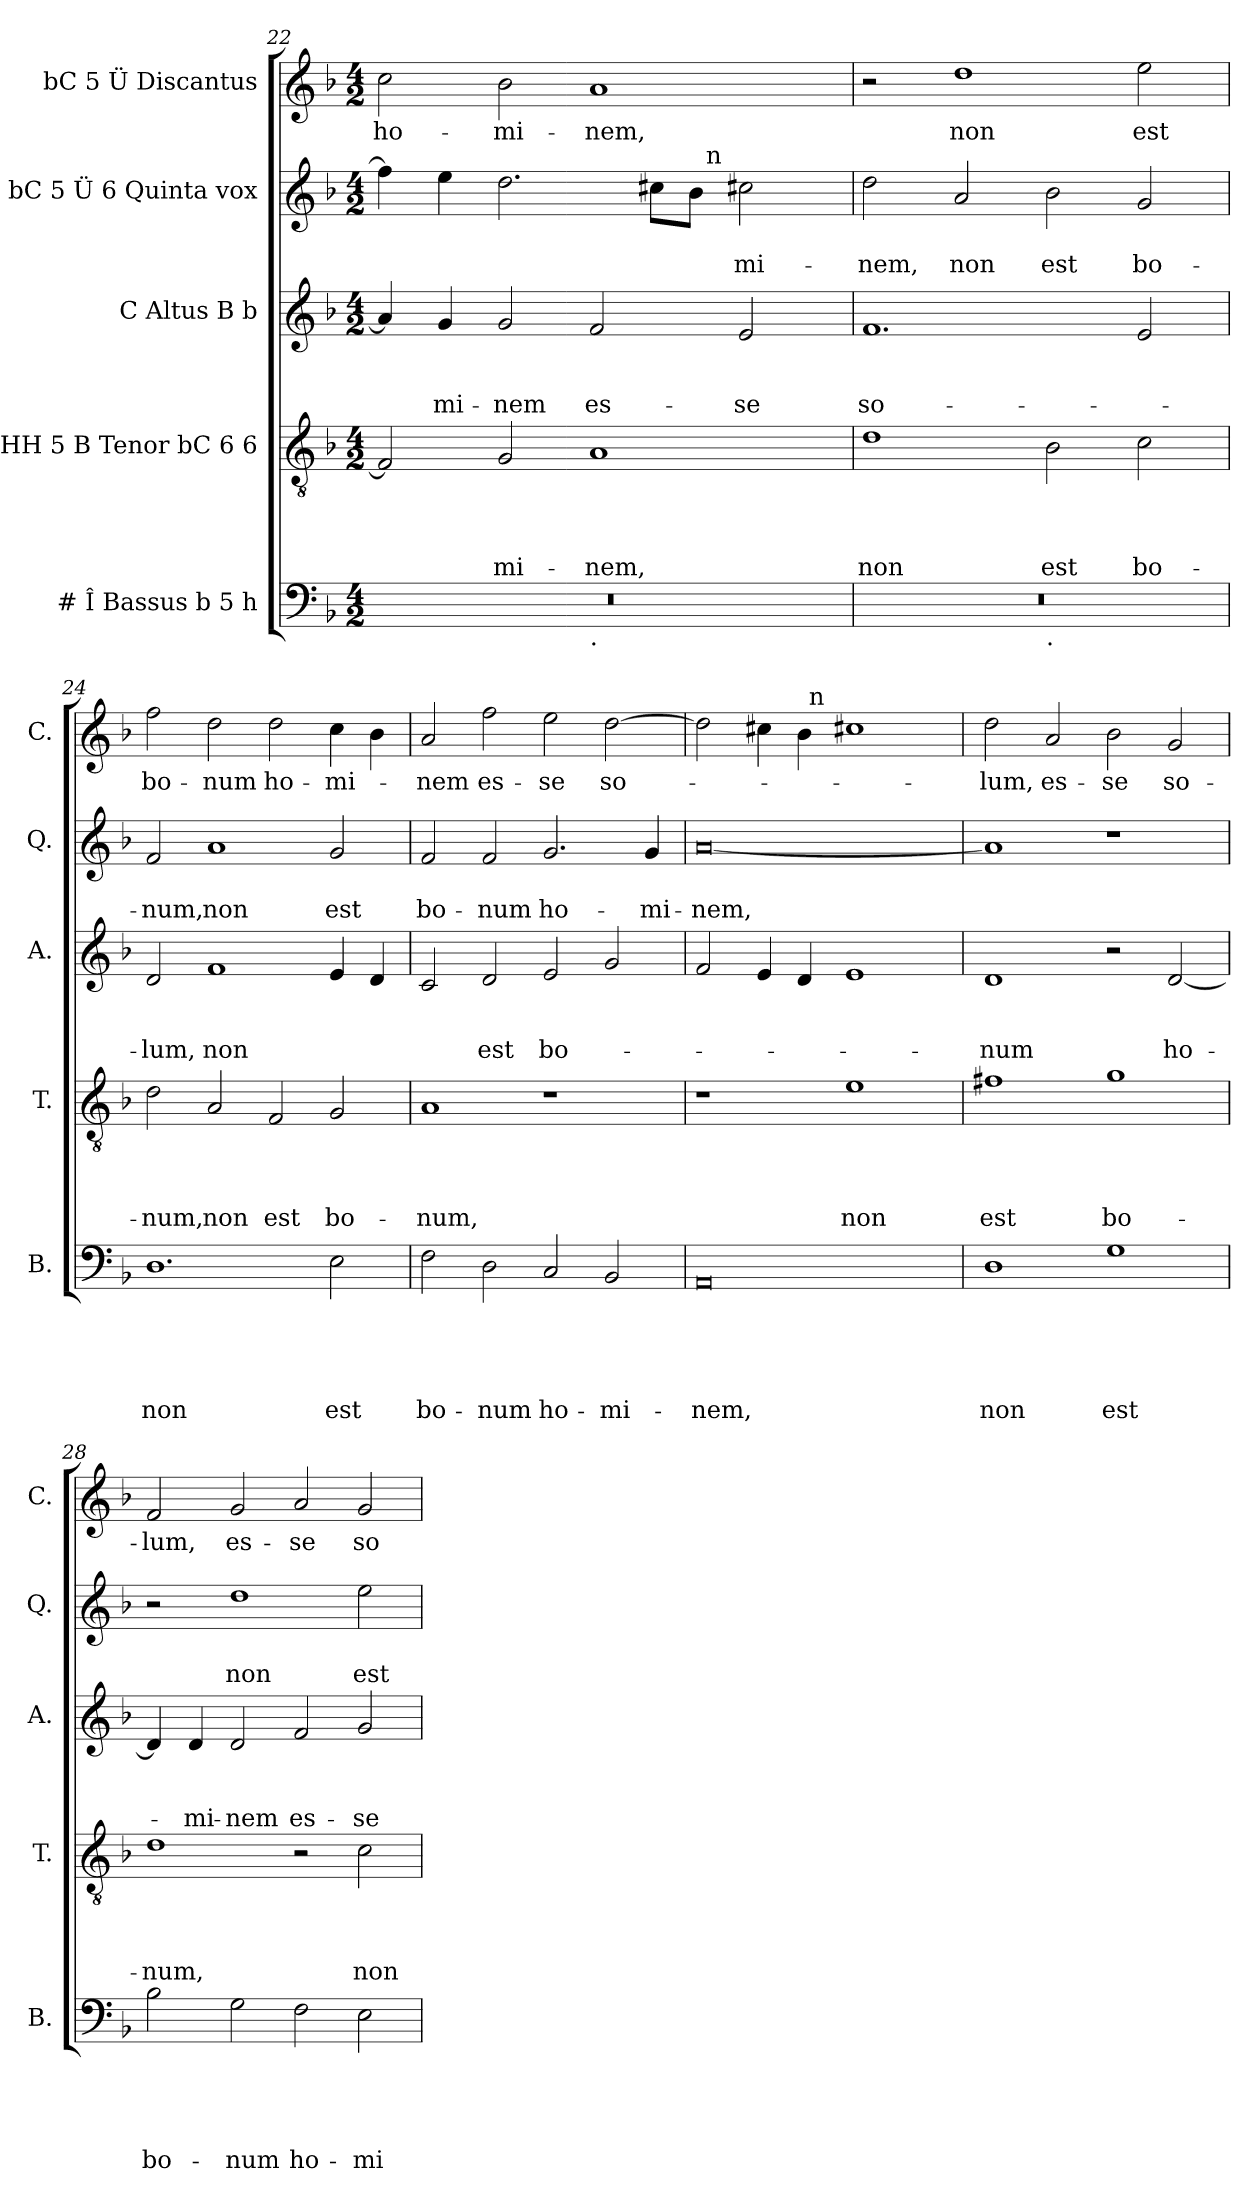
**kern	**text	**text	**text	**text	**text	**kern	**text	**text	**text	**text	**kern	**text	**text	**text	**kern	**text	**text	**kern	**text
*part5	*part5	*part5	*part5	*part5	*part5	*part4	*part4	*part4	*part4	*part4	*part3	*part3	*part3	*part3	*part2	*part2	*part2	*part1	*part1
*staff5	*staff5	*staff5	*staff5	*staff5	*staff5	*staff4	*staff4	*staff4	*staff4	*staff4	*staff3	*staff3	*staff3	*staff3	*staff2	*staff2	*staff2	*staff1	*staff1
*I"# Î Bassus b 5 h	*	*	*	*	*	*I"ú.HH 5 B Tenor bC 6 6	*	*	*	*	*I"C Altus B b	*	*	*	*I"bC 5 Ü 6 Quinta vox	*	*	*I"bC 5 Ü Discantus	*
*I'B.	*	*	*	*	*	*I'T.	*	*	*	*	*I'A.	*	*	*	*I'Q.	*	*	*I'C.	*
*clefF4	*	*	*	*	*	*clefGv2	*	*	*	*	*clefG2	*	*	*	*clefG2	*	*	*clefG2	*
*k[b-]	*	*	*	*	*	*k[b-]	*	*	*	*	*k[b-]	*	*	*	*k[b-]	*	*	*k[b-]	*
*F:	*	*	*	*	*	*F:	*	*	*	*	*F:	*	*	*	*F:	*	*	*F:	*
*M4/2	*	*	*	*	*	*M4/2	*	*	*	*	*M4/2	*	*	*	*M4/2	*	*	*M4/2	*
=22	=22	=22	=22	=22	=22	=22	=22	=22	=22	=22	=22	=22	=22	=22	=22	=22	=22	=22	=22
!	!	!	!	!	!	!	!	!	!	!	!	!	!	!	!	!	!	!	!LO:LY:b
*^	*	*	*	*	*	*	*	*	*	*	*	*	*	*	*^	*	*	*	*
0r	1ryy	.	.	.	.	.	2F/]	.	.	.	.	4a/]	.	.	.	4ff\]	1ryy	.	.	2cc\	ho-
!	!	!	!	!	!	!	!	!	!	!	!	!	!	!	!LO:LY:b	!	!	!	!	!	!
.	.	.	.	.	.	.	.	.	.	.	.	4g/	.	.	-mi-	4ee\	.	.	.	.	.
!	!	!	!	!	!	!	!	!	!	!	!LO:LY:b	!	!	!	!LO:LY:b	!	!	!	!	!	!LO:LY:b
.	.	.	.	.	.	.	2G/	.	.	.	-mi-	2g/	.	.	-nem	2.dd\	.	.	.	2b-\	-mi-
!	!LO:TX:b:t=.	!	!	!	!	!	!	!	!	!	!	!	!	!	!	!	!	!	!	!	!
!	!	!	!	!	!	!	!	!	!	!	!LO:LY:b	!	!	!	!LO:LY:b	!	!	!	!	!	!LO:LY:b
.	1ryy	.	.	.	.	.	1A	.	.	.	-nem,	2f/	.	.	es-	.	4ryy	.	.	1a	-nem,
.	.	.	.	.	.	.	.	.	.	.	.	.	.	.	.	8cc#X\L	8ryy	.	.	.	.
.	.	.	.	.	.	.	.	.	.	.	.	.	.	.	.	8b-\J	32ryy	.	.	.	.
!	!	!	!	!	!	!	!	!	!	!	!	!	!	!	!	!	!LO:TX:a:t=n	!	!	!	!
.	.	.	.	.	.	.	.	.	.	.	.	.	.	.	.	.	2ryy	.	.	.	.
!	!	!	!	!	!	!	!	!	!	!	!	!	!	!	!LO:LY:b	!	!	!	!LO:LY:b	!	!
.	.	.	.	.	.	.	.	.	.	.	.	2e/	.	.	-se	2cc#X\	.	.	-mi-	.	.
.	.	.	.	.	.	.	.	.	.	.	.	.	.	.	.	.	16.ryy	.	.	.	.
=23	=23	=23	=23	=23	=23	=23	=23	=23	=23	=23	=23	=23	=23	=23	=23	=23	=23	=23	=23	=23	=23
!	!	!	!	!	!	!	!	!	!	!	!LO:LY:b	!	!	!	!LO:LY:b	!	!	!	!LO:LY:b	!	!
*	*	*	*	*	*	*	*	*	*	*	*	*	*	*	*	*v	*v	*	*	*	*
0r	1ryy	.	.	.	.	.	1d	.	.	.	non	1.f	.	.	so-	2dd\	.	-nem,	2r	.
!	!	!	!	!	!	!	!	!	!	!	!	!	!	!	!	!	!	!LO:LY:b	!	!LO:LY:b
.	.	.	.	.	.	.	.	.	.	.	.	.	.	.	.	2a/	.	non	1dd	non
!	!LO:TX:b:t=.	!	!	!	!	!	!	!	!	!	!	!	!	!	!	!	!	!	!	!
!	!	!	!	!	!	!	!	!	!	!	!LO:LY:b	!	!	!	!	!	!	!LO:LY:b	!	!
.	1ryy	.	.	.	.	.	2B-\	.	.	.	est	.	.	.	.	2b-\	.	est	.	.
!	!	!	!	!	!	!	!	!	!	!	!LO:LY:b	!	!	!	!	!	!	!LO:LY:b	!	!LO:LY:b
.	.	.	.	.	.	.	2c\	.	.	.	bo-	2e/	.	.	.	2g/	.	bo-	2ee\	est
=24	=24	=24	=24	=24	=24	=24	=24	=24	=24	=24	=24	=24	=24	=24	=24	=24	=24	=24	=24	=24
!	!	!	!	!	!	!LO:LY:b	!	!	!	!	!LO:LY:b	!	!	!	!LO:LY:b	!	!	!LO:LY:b	!	!LO:LY:b
*v	*v	*	*	*	*	*	*	*	*	*	*	*	*	*	*	*	*	*	*	*
1.D	.	.	.	.	non	2d\	.	.	.	-num,	2d/	.	.	-lum,	2f/	.	-num,	2ff\	bo-
!	!	!	!	!	!	!	!	!	!	!LO:LY:b	!	!	!	!LO:LY:b	!	!	!LO:LY:b	!	!LO:LY:b
.	.	.	.	.	.	2A/	.	.	.	non	1f	.	.	non	1a	.	non	2dd\	-num
!	!	!	!	!	!	!	!	!	!	!LO:LY:b	!	!	!	!	!	!	!	!	!LO:LY:b
.	.	.	.	.	.	2F/	.	.	.	est	.	.	.	.	.	.	.	2dd\	ho-
!	!	!	!	!	!LO:LY:b	!	!	!	!	!LO:LY:b	!	!	!	!	!	!	!LO:LY:b	!	!LO:LY:b
2E\	.	.	.	.	est	2G/	.	.	.	bo-	4e/	.	.	.	2g/	.	est	4cc\	-mi-
.	.	.	.	.	.	.	.	.	.	.	4d/	.	.	.	.	.	.	4b-\	.
!!LO:LB:g=z
=25	=25	=25	=25	=25	=25	=25	=25	=25	=25	=25	=25	=25	=25	=25	=25	=25	=25	=25	=25
!	!	!	!	!	!LO:LY:b	!	!	!	!	!LO:LY:b	!	!	!	!	!	!	!LO:LY:b	!	!LO:LY:b
2F\	.	.	.	.	bo-	1A	.	.	.	-num,	2c/	.	.	.	2f/	.	bo-	2a/	-nem
!	!	!	!	!	!LO:LY:b	!	!	!	!	!	!	!	!	!LO:LY:b	!	!	!LO:LY:b	!	!LO:LY:b
2D\	.	.	.	.	-num	.	.	.	.	.	2d/	.	.	est	2f/	.	-num	2ff\	es-
!	!	!	!	!	!LO:LY:b	!	!	!	!	!	!	!	!	!LO:LY:b	!	!	!LO:LY:b	!	!LO:LY:b
2C/	.	.	.	.	ho-	1r	.	.	.	.	2e/	.	.	bo-	2.g/	.	ho-	2ee\	-se
!	!	!	!	!	!LO:LY:b	!	!	!	!	!	!	!	!	!	!	!	!	!	!LO:LY:b
2BB-/	.	.	.	.	-mi-	.	.	.	.	.	2g/	.	.	.	.	.	.	[>2dd\	so-
!	!	!	!	!	!	!	!	!	!	!	!	!	!	!	!	!	!LO:LY:b	!	!
.	.	.	.	.	.	.	.	.	.	.	.	.	.	.	4g/	.	-mi-	.	.
=26	=26	=26	=26	=26	=26	=26	=26	=26	=26	=26	=26	=26	=26	=26	=26	=26	=26	=26	=26
!	!	!	!	!	!LO:LY:b	!	!	!	!	!	!	!	!	!	!	!	!LO:LY:b	!	!
*	*	*	*	*	*	*	*	*	*	*	*	*	*	*	*	*	*	*^	*
0AA	.	.	.	.	-nem,	1r	.	.	.	.	2f/	.	.	.	[<0a	.	-nem,	2dd\]	2ryy	.
.	.	.	.	.	.	.	.	.	.	.	4e/	.	.	.	.	.	.	4cc#X\	4ryy	.
.	.	.	.	.	.	.	.	.	.	.	4d/	.	.	.	.	.	.	4b-\	32ryy	.
!	!	!	!	!	!	!	!	!	!	!	!	!	!	!	!	!	!	!	!LO:TX:a:t=n	!
.	.	.	.	.	.	.	.	.	.	.	.	.	.	.	.	.	.	.	1ryy	.
!	!	!	!	!	!	!	!	!	!	!LO:LY:b	!	!	!	!	!	!	!	!	!	!
.	.	.	.	.	.	1e	.	.	.	non	1e	.	.	.	.	.	.	1cc#X	.	.
.	.	.	.	.	.	.	.	.	.	.	.	.	.	.	.	.	.	.	8..ryy	.
=27	=27	=27	=27	=27	=27	=27	=27	=27	=27	=27	=27	=27	=27	=27	=27	=27	=27	=27	=27	=27
!	!	!	!	!	!LO:LY:b	!	!	!	!	!LO:LY:b	!	!	!	!LO:LY:b	!	!	!	!	!	!LO:LY:b
*	*	*	*	*	*	*	*	*	*	*	*	*	*	*	*	*	*	*v	*v	*
1D	.	.	.	.	non	1f#X	.	.	.	est	1d	.	.	-num	1a]	.	.	2dd\	-lum,
!	!	!	!	!	!	!	!	!	!	!	!	!	!	!	!	!	!	!	!LO:LY:b
.	.	.	.	.	.	.	.	.	.	.	.	.	.	.	.	.	.	2a/	es-
!	!	!	!	!	!LO:LY:b	!	!	!	!	!LO:LY:b	!	!	!	!	!	!	!	!	!LO:LY:b
1G	.	.	.	.	est	1g	.	.	.	bo-	2r	.	.	.	1r	.	.	2b-\	-se
!	!	!	!	!	!	!	!	!	!	!	!	!	!	!LO:LY:b	!	!	!	!	!LO:LY:b
.	.	.	.	.	.	.	.	.	.	.	[<2d/	.	.	ho-	.	.	.	2g/	so-
=28	=28	=28	=28	=28	=28	=28	=28	=28	=28	=28	=28	=28	=28	=28	=28	=28	=28	=28	=28
!	!	!	!	!	!LO:LY:b	!	!	!	!	!LO:LY:b	!	!	!	!	!	!	!	!	!LO:LY:b
2B-\	.	.	.	.	bo-	1d	.	.	.	-num,	4d/]	.	.	.	2r	.	.	2f/	-lum,
!	!	!	!	!	!	!	!	!	!	!	!	!	!	!LO:LY:b	!	!	!	!	!
.	.	.	.	.	.	.	.	.	.	.	4d/	.	.	-mi-	.	.	.	.	.
!	!	!	!	!	!LO:LY:b	!	!	!	!	!	!	!	!	!LO:LY:b	!	!	!LO:LY:b	!	!LO:LY:b
2G\	.	.	.	.	-num	.	.	.	.	.	2d/	.	.	-nem	1dd	.	non	2g/	es-
!	!	!	!	!	!LO:LY:b	!	!	!	!	!	!	!	!	!LO:LY:b	!	!	!	!	!LO:LY:b
2F\	.	.	.	.	ho-	2r	.	.	.	.	2f/	.	.	es-	.	.	.	2a/	-se
!	!	!	!	!	!LO:LY:b	!	!	!	!	!LO:LY:b	!	!	!	!LO:LY:b	!	!	!LO:LY:b	!	!LO:LY:b
2E\	.	.	.	.	-mi-	2c\	.	.	.	non	2g/	.	.	-se	2ee\	.	est	2g/	so-
=	=	=	=	=	=	=	=	=	=	=	=	=	=	=	=	=	=	=	=
*-	*-	*-	*-	*-	*-	*-	*-	*-	*-	*-	*-	*-	*-	*-	*-	*-	*-	*-	*-
